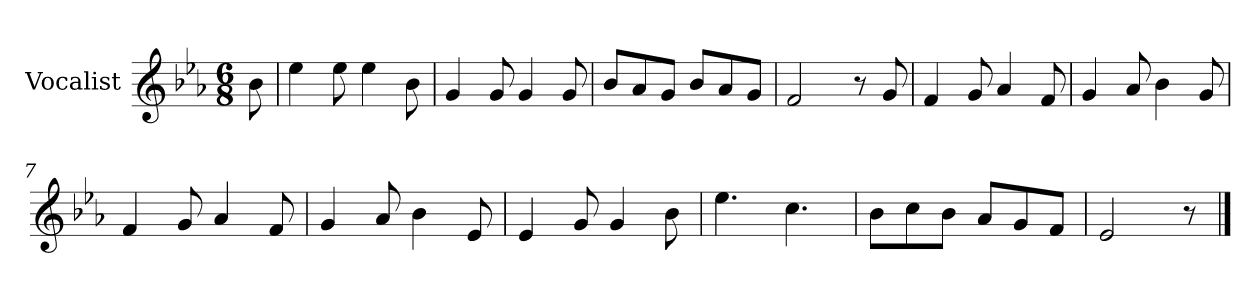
**kern
*part1
*staff1
*I"Vocalist
*k[b-e-a-]
*E-:
*M6/8
=
8b-
=1
4ee-
8ee-
4ee-
8b-
=2
4g
8g
4g
8g
=3
8b-L
8a-
8gJ
8b-L
8a-
8gJ
=4
2f
8r
8g
=5
4f
8g
4a-
8f
=6
4g
8a-
4b-
8g
=7
4f
8g
4a-
8f
=8
4g
8a-
4b-
8e-
=9
4e-
8g
4g
8b-
=10
4.ee-
4.cc
=11
8b-L
8cc
8b-J
8a-L
8g
8fJ
=12
2e-
8r
==
*-
